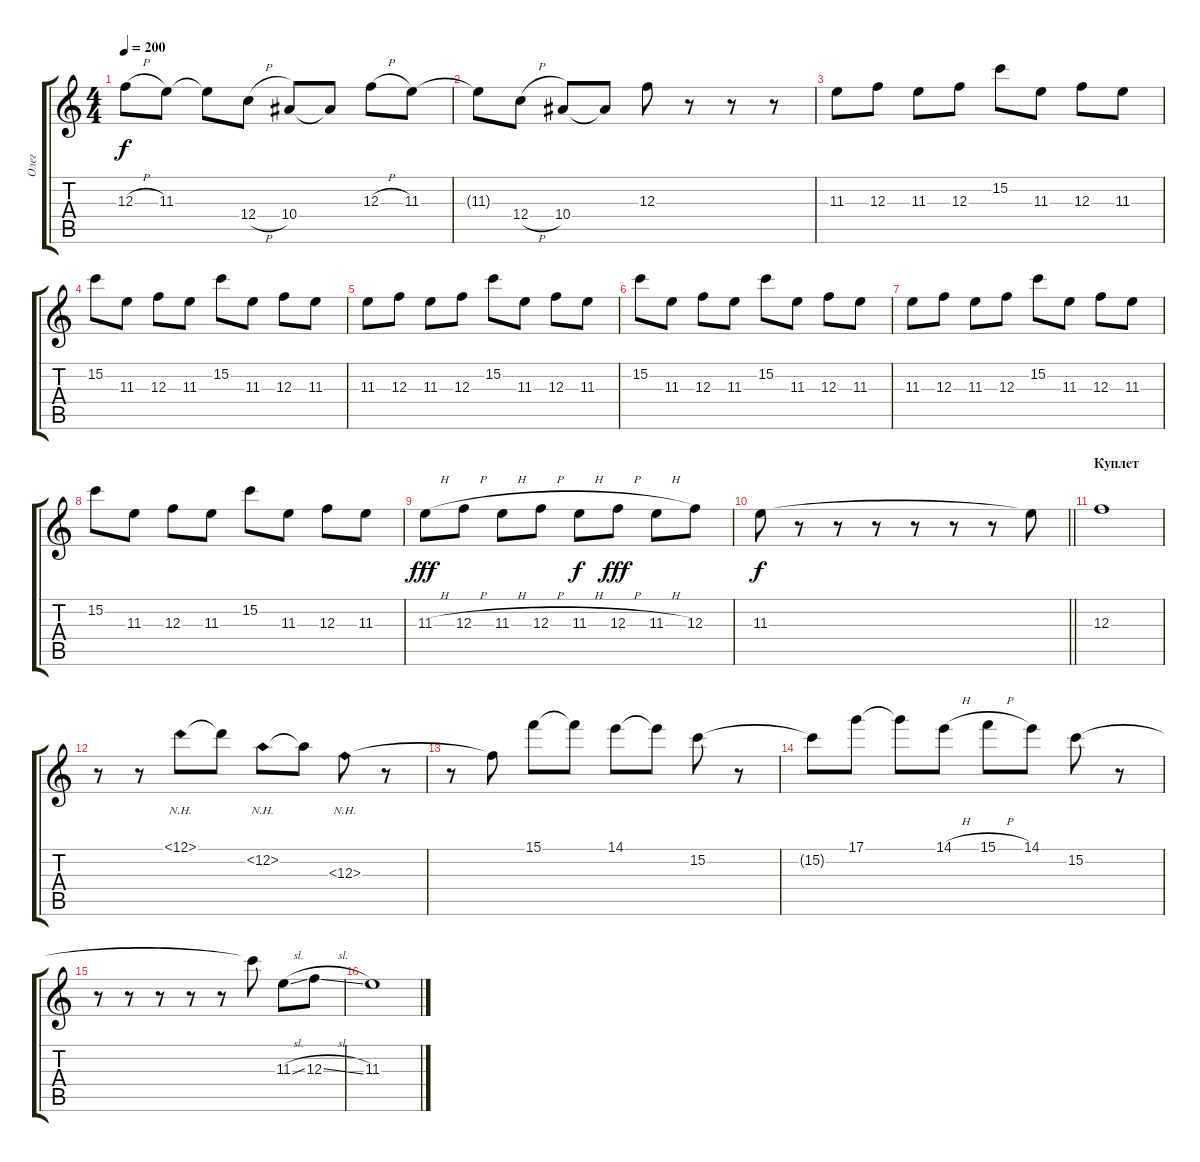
\track ("Олег" "Олег") {instrument distortionguitar}
\staff {score tabs}
\tuning (D4 A3 F3 C3 G2 C2) {hide}
\ts (4 4)
\tempo 200
\clef g2
\ks c
12.3{h}.8{dy f} 11.3.8 11.3{t}.8 12.4{h}.8 10.4.8 10.4{t}.8 12.3{h}.8 11.3.8 |
11.3{t}.8 12.4{h}.8 10.4.8 10.4{t}.8 12.3.8 r.8 r.8 r.8 |
11.3.8 12.3.8 11.3.8 12.3.8 15.2.8 11.3.8 12.3.8 11.3.8 |
15.2.8 11.3.8 12.3.8 11.3.8 15.2.8 11.3.8 12.3.8 11.3.8 |
11.3.8 12.3.8 11.3.8 12.3.8 15.2.8 11.3.8 12.3.8 11.3.8 |
15.2.8 11.3.8 12.3.8 11.3.8 15.2.8 11.3.8 12.3.8 11.3.8 |
11.3.8 12.3.8 11.3.8 12.3.8 15.2.8 11.3.8 12.3.8 11.3.8 |
15.2.8 11.3.8 12.3.8 11.3.8 15.2.8 11.3.8 12.3.8 11.3.8 |
11.3{h}.8{dy fff} 12.3{h}.8 11.3{h}.8 12.3{h}.8 11.3{h}.8{dy f} 12.3{h}.8{dy fff} 11.3{h}.8 12.3.8 |
\barLineRight lightlight
11.3.8{dy f} r.8 r.8 r.8 r.8 r.8 r.8 11.3{t}.8 |
\section ("" "Куплет")
12.3.1 |
r.8 r.8 12.1{nh}.8 12.1{t}.8 12.2{nh}.8 12.2{t}.8 12.3{nh}.8 r.8 |
r.8 12.3{t}.8 15.1.8 15.1{t}.8 14.1.8 14.1{t}.8 15.2.8 r.8 |
15.2{t}.8 17.1.8 17.1{t}.8 14.1{h}.8 15.1{h}.8 14.1.8 15.2.8 r.8 |
r.8 r.8 r.8 r.8 r.8 15.2{t}.8 11.3{sl}.8 12.3{sl}.8 |
11.3.1
